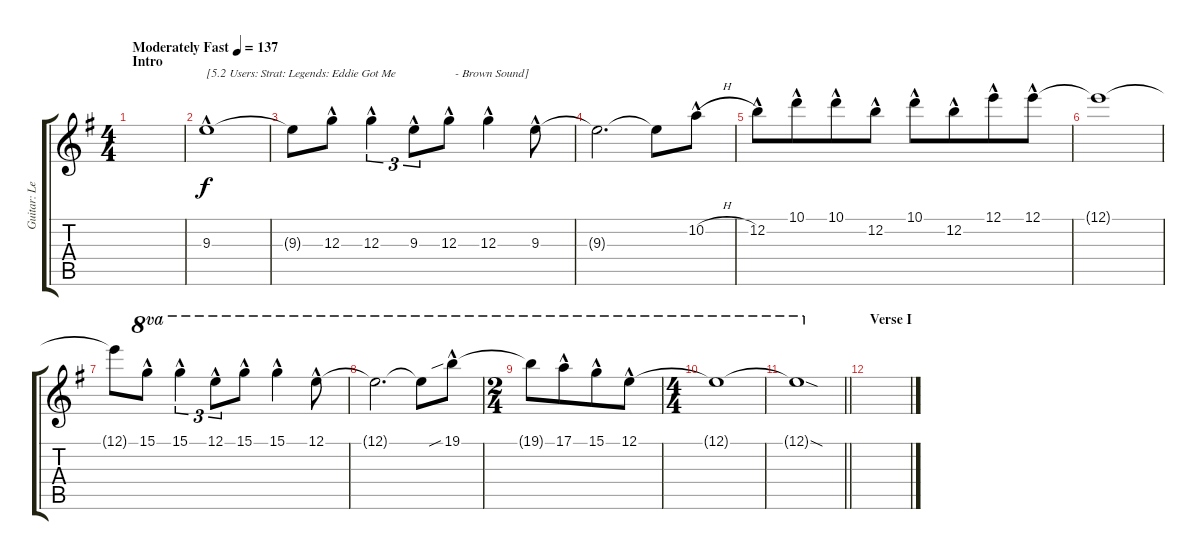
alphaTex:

\track ("Guitar: Lead" "Guitar: Le") {instrument overdrivenguitar}
\staff {score tabs}
\tuning (E4 B3 G3 D3 A2 E2) {hide}
\ts (4 4)
\section ("" "Intro")
\tempo (137 "Moderately Fast")
\clef g2
\ks g
|
9.3{hac}.1{txt "[5.2 Users: Strat: Legends: Eddie Got Me"} |
9.3{t}.8 12.3{hac}.8 12.3{hac}.4{tu (3 2)} 9.3{hac}.8{tu (3 2) beam merge} 12.3{hac}.8{txt "  - Brown Sound]"} 12.3{hac}.4 9.3{hac}.8 |
9.3{t}.2{d} 9.3{t}.8 10.2{h hac}.8 |
12.2{hac}.8 10.1{hac}.8{beam merge} 10.1{hac}.8 12.2{hac}.8 10.1{hac}.8 12.2{hac}.8{beam merge} 12.1{hac}.8 12.1{hac}.8 |
12.1{t}.1 |
12.1{t}.8 15.1{hac}.8{ot 8va} 15.1{hac}.4{tu (3 2) ot 8va} 12.1{hac}.8{tu (3 2) ot 8va beam merge} 15.1{hac}.8{ot 8va} 15.1{hac}.4{ot 8va} 12.1{hac}.8{ot 8va} |
12.1{t}.2{d ot 8va} 12.1{t}.8{ot 8va} 19.1{sib hac}.8{ot 8va} |
\ts (2 4)
19.1{t}.8{ot 8va} 17.1{hac}.8{ot 8va beam merge} 15.1{hac}.8{ot 8va} 12.1{hac}.8{ot 8va} |
\ts (4 4)
12.1{t}.1{ot 8va} |
\barLineRight lightlight
12.1{sod t}.1{ot 8va} |
\section ("" "Verse I")
